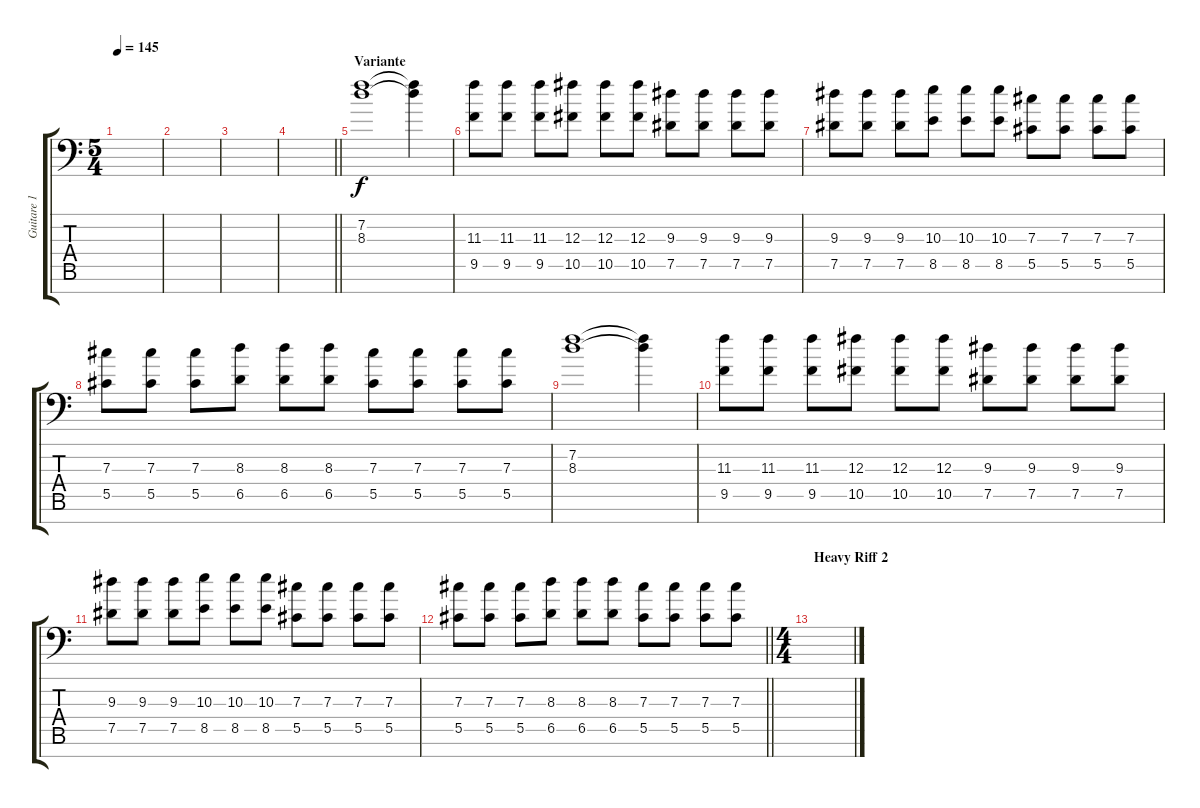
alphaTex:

\track ("Guitare 1" "Guitare 1") {instrument electricguitarjazz}
\staff {score tabs}
\tuning (Eb4 Bb3 Gb3 Db3 Ab2 Db2 Bb1) {hide}
\ts (5 4)
\tempo 145
\clef f4
\ks c
|
|
|
\barLineRight lightlight
|
\section ("" "Variante")
(7.2 8.3).1{volume 13 balance 8 instrument distortionguitar} (7.2{t} 8.3{t}).4 |
(11.3 9.5).8 (11.3 9.5).8 (11.3 9.5).8 (12.3 10.5).8 (12.3 10.5).8 (12.3 10.5).8 (9.3 7.5).8 (9.3 7.5).8 (9.3 7.5).8 (9.3 7.5).8 |
(9.3 7.5).8 (9.3 7.5).8 (9.3 7.5).8 (10.3 8.5).8 (10.3 8.5).8 (10.3 8.5).8 (7.3 5.5).8 (7.3 5.5).8 (7.3 5.5).8 (7.3 5.5).8 |
(7.3 5.5).8 (7.3 5.5).8 (7.3 5.5).8 (8.3 6.5).8 (8.3 6.5).8 (8.3 6.5).8 (7.3 5.5).8 (7.3 5.5).8 (7.3 5.5).8 (7.3 5.5).8 |
(7.2 8.3).1 (7.2{t} 8.3{t}).4 |
(11.3 9.5).8 (11.3 9.5).8 (11.3 9.5).8 (12.3 10.5).8 (12.3 10.5).8 (12.3 10.5).8 (9.3 7.5).8 (9.3 7.5).8 (9.3 7.5).8 (9.3 7.5).8 |
(9.3 7.5).8 (9.3 7.5).8 (9.3 7.5).8 (10.3 8.5).8 (10.3 8.5).8 (10.3 8.5).8 (7.3 5.5).8 (7.3 5.5).8 (7.3 5.5).8 (7.3 5.5).8 |
\barLineRight lightlight
(7.3 5.5).8 (7.3 5.5).8 (7.3 5.5).8 (8.3 6.5).8 (8.3 6.5).8 (8.3 6.5).8 (7.3 5.5).8 (7.3 5.5).8 (7.3 5.5).8 (7.3 5.5).8 |
\ts (4 4)
\section ("" "Heavy Riff 2")
